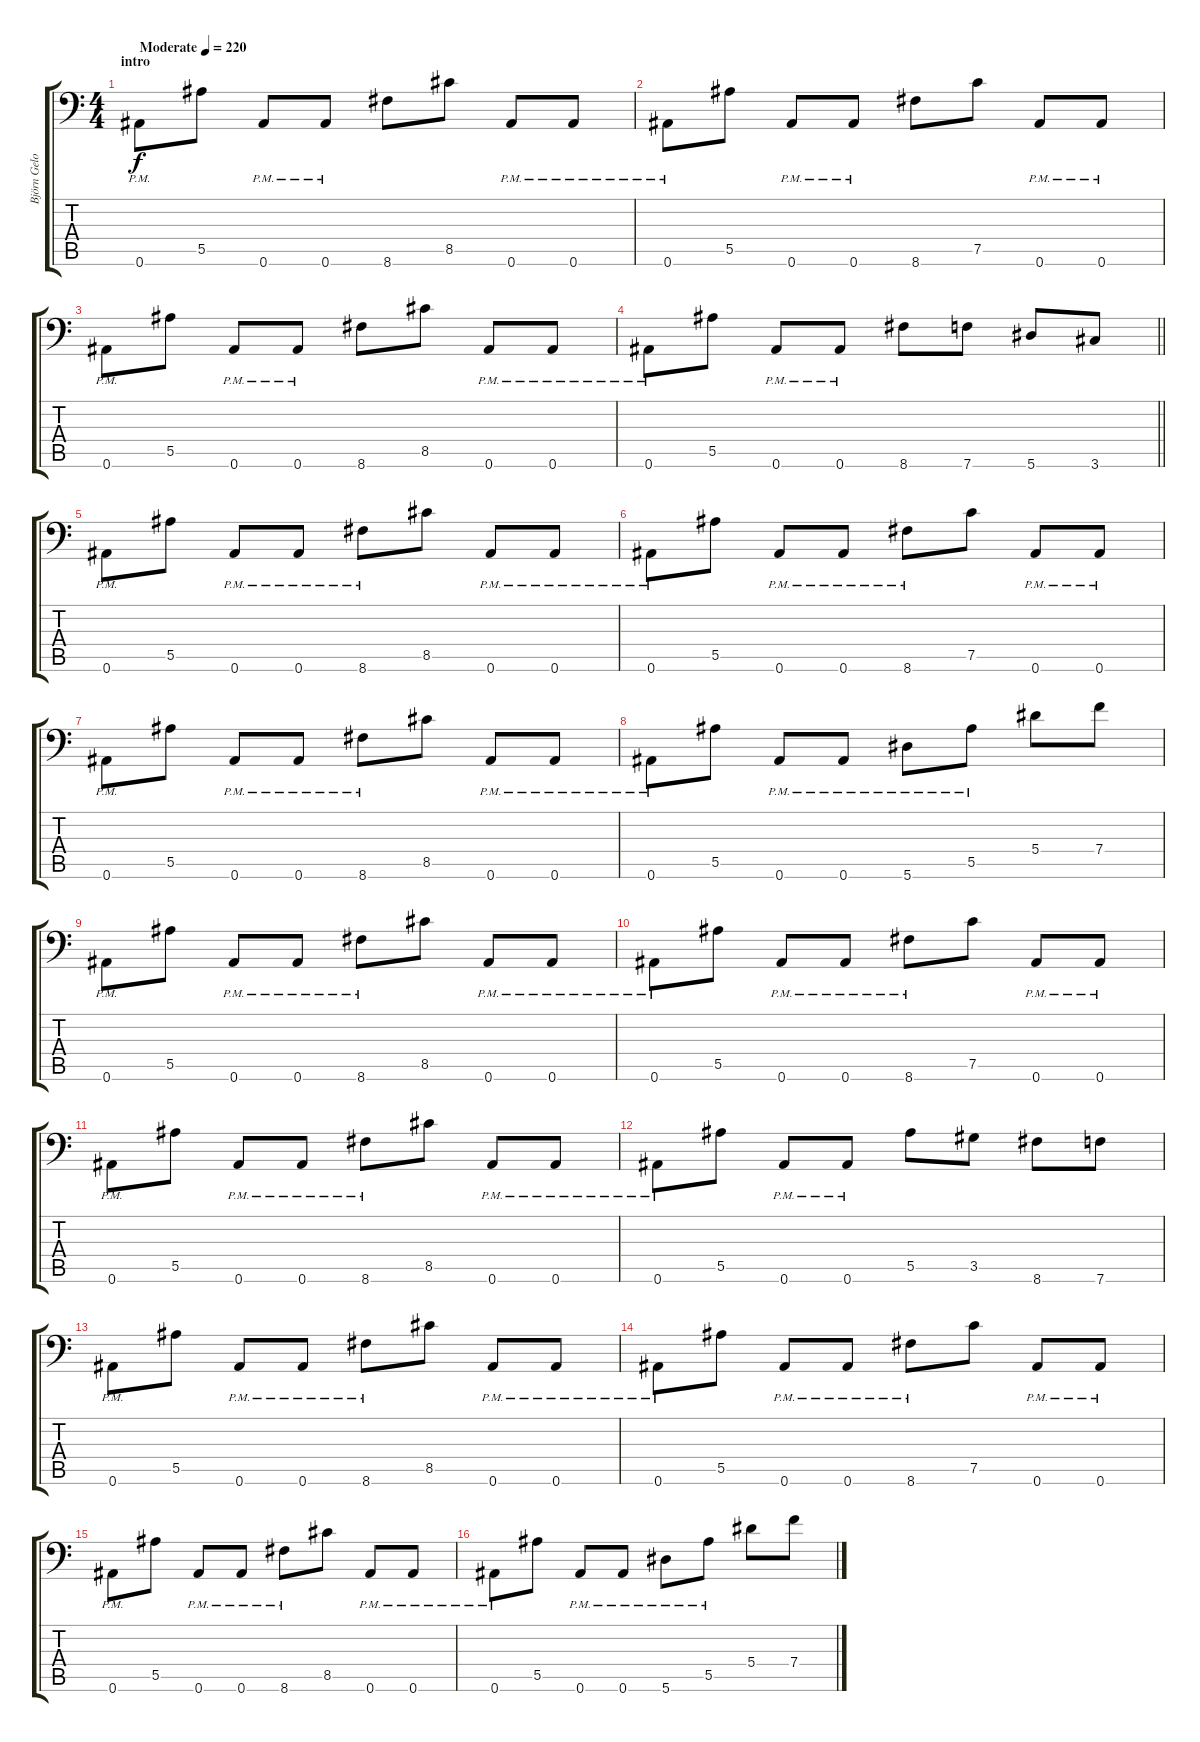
\track ("Björn Gelotte" "Björn Gelo") {instrument distortionguitar}
\staff {score tabs}
\tuning (C4 G3 Eb3 Bb2 F2 Bb1) {hide}
\ts (4 4)
\section ("" "intro")
\tempo (220 "Moderate")
\clef f4
\ks c
0.6{pm}.8{dy f volume 10 instrument distortionguitar} 5.5.8 0.6{pm}.8 0.6{pm}.8 8.6.8 8.5.8 0.6{pm}.8 0.6{pm}.8 |
0.6{pm}.8 5.5.8 0.6{pm}.8 0.6{pm}.8 8.6.8 7.5.8 0.6{pm}.8 0.6{pm}.8 |
0.6{pm}.8 5.5.8 0.6{pm}.8 0.6{pm}.8 8.6.8 8.5.8 0.6{pm}.8 0.6{pm}.8 |
\barLineRight lightlight
0.6{pm}.8 5.5.8 0.6{pm}.8 0.6{pm}.8 8.6.8{volume 16} 7.6.8 5.6.8 3.6.8 |
\section ("" "")
0.6{pm}.8 5.5.8 0.6{pm}.8 0.6{pm}.8 8.6{pm}.8 8.5.8 0.6{pm}.8 0.6{pm}.8 |
0.6{pm}.8 5.5.8 0.6{pm}.8 0.6{pm}.8 8.6{pm}.8 7.5.8 0.6{pm}.8 0.6{pm}.8 |
0.6{pm}.8 5.5.8 0.6{pm}.8 0.6{pm}.8 8.6{pm}.8 8.5.8 0.6{pm}.8 0.6{pm}.8 |
0.6{pm}.8 5.5.8 0.6{pm}.8 0.6{pm}.8 5.6{pm}.8 5.5{pm}.8 5.4.8 7.4.8 |
0.6{pm}.8 5.5.8 0.6{pm}.8 0.6{pm}.8 8.6{pm}.8 8.5.8 0.6{pm}.8 0.6{pm}.8 |
0.6{pm}.8 5.5.8 0.6{pm}.8 0.6{pm}.8 8.6{pm}.8 7.5.8 0.6{pm}.8 0.6{pm}.8 |
0.6{pm}.8 5.5.8 0.6{pm}.8 0.6{pm}.8 8.6{pm}.8 8.5.8 0.6{pm}.8 0.6{pm}.8 |
0.6{pm}.8 5.5.8 0.6{pm}.8 0.6{pm}.8 5.5.8 3.5.8 8.6.8 7.6.8 |
0.6{pm}.8 5.5.8 0.6{pm}.8 0.6{pm}.8 8.6{pm}.8 8.5.8 0.6{pm}.8 0.6{pm}.8 |
0.6{pm}.8 5.5.8 0.6{pm}.8 0.6{pm}.8 8.6{pm}.8 7.5.8 0.6{pm}.8 0.6{pm}.8 |
0.6{pm}.8 5.5.8 0.6{pm}.8 0.6{pm}.8 8.6{pm}.8 8.5.8 0.6{pm}.8 0.6{pm}.8 |
0.6{pm}.8 5.5.8 0.6{pm}.8 0.6{pm}.8 5.6{pm}.8 5.5{pm}.8 5.4.8 7.4.8
